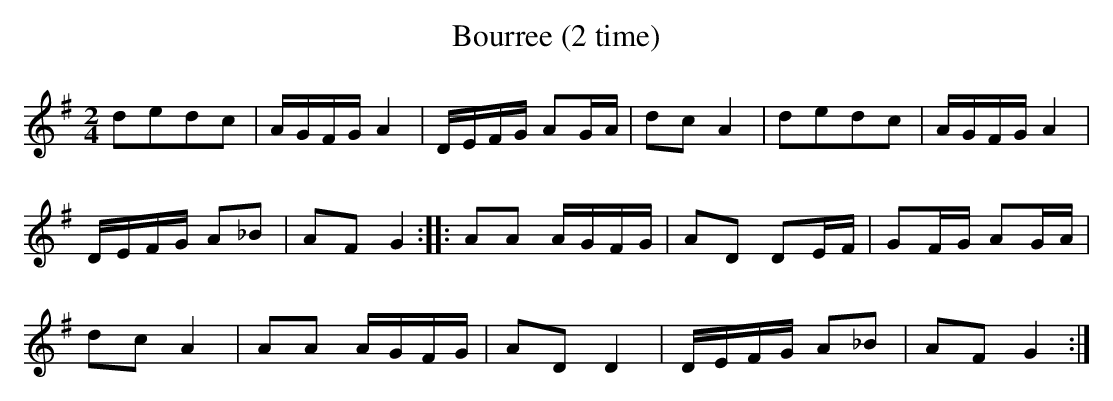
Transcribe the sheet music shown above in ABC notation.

X:1
T:Bourree (2 time)
M:2/4
L:1/8
K:G
dedc | A/G/F/G/ A2 | D/E/F/G/ AG/A/ | dcA2 | dedc | A/G/F/G/A2 |
D/E/F/G/ A_B | AFG2 :: AA A/G/F/G/ | AD  DE/F/ | GF/G/ AG/A/ |
dc A2 | AA A/G/F/G/ | AD D2 | D/E/F/G/ A_B | AFG2 :|
